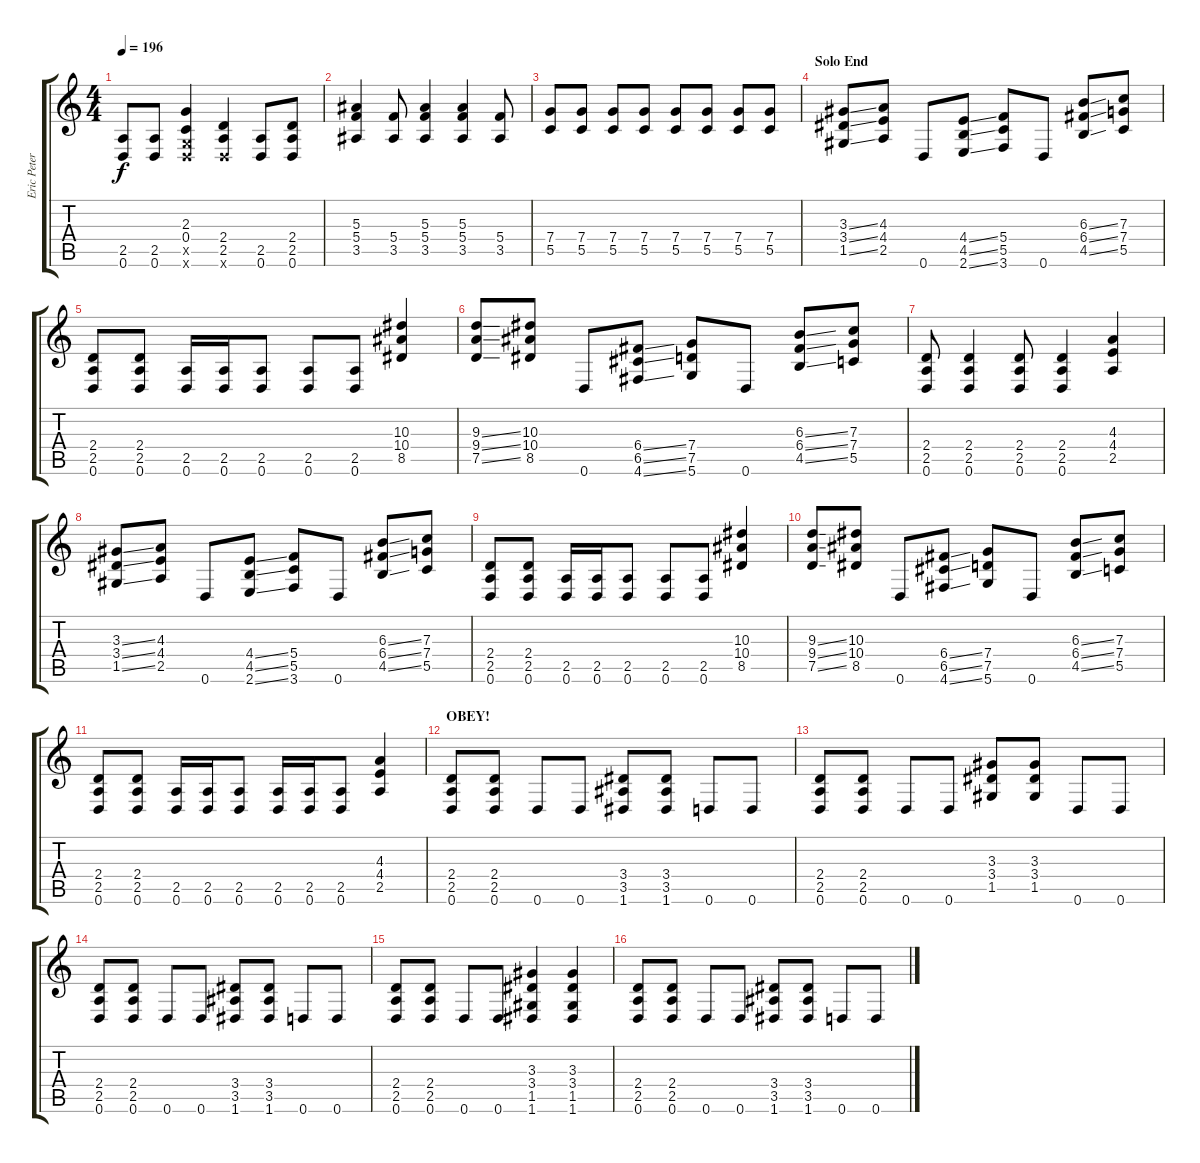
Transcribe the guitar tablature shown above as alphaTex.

\track ("Eric Peterson - Rythm Guitar" "Eric Peter") {instrument overdrivenguitar}
\staff {score tabs}
\tuning (D4 A3 F3 C3 G2 D2) {hide}
\ts (4 4)
\tempo 196
\clef g2
\ks c
(2.5 0.6).8{dy f} (2.5 0.6).8 (2.3 0.4 0.5{x} 0.6{x}).4 (2.4 2.5 0.6{x}).4 (2.5 0.6).8 (2.4 2.5 0.6).8 |
(5.3 5.4 3.5).4 (5.4 3.5).8 (5.3 5.4 3.5).4 (5.3 5.4 3.5).4 (5.4 3.5).8 |
(7.4 5.5).8 (7.4 5.5).8 (7.4 5.5).8 (7.4 5.5).8 (7.4 5.5).8 (7.4 5.5).8 (7.4 5.5).8 (7.4 5.5).8 |
\section ("" "Solo End")
(3.3{ss} 3.4{ss} 1.5{ss}).8 (4.3 4.4 2.5).8 0.6.8 (4.4{ss} 4.5{ss} 2.6{ss}).8 (5.4 5.5 3.6).8 0.6.8 (6.3{ss} 6.4{ss} 4.5{ss}).8 (7.3 7.4 5.5).8 |
(2.4 2.5 0.6).8 (2.4 2.5 0.6).8 (2.5 0.6).16 (2.5 0.6).16 (2.5 0.6).8 (2.5 0.6).8 (2.5 0.6).8 (10.3 10.4 8.5).4 |
(9.3{ss} 9.4{ss} 7.5{ss}).8 (10.3 10.4 8.5).8 0.6.8 (6.4{ss} 6.5{ss} 4.6{ss}).8 (7.4 7.5 5.6).8 0.6.8 (6.3{ss} 6.4{ss} 4.5{ss}).8 (7.3 7.4 5.5).8 |
(2.4 2.5 0.6).8 (2.4 2.5 0.6).4 (2.4 2.5 0.6).8 (2.4 2.5 0.6).4 (4.3 4.4 2.5).4 |
(3.3{ss} 3.4{ss} 1.5{ss}).8 (4.3 4.4 2.5).8 0.6.8 (4.4{ss} 4.5{ss} 2.6{ss}).8 (5.4 5.5 3.6).8 0.6.8 (6.3{ss} 6.4{ss} 4.5{ss}).8 (7.3 7.4 5.5).8 |
(2.4 2.5 0.6).8 (2.4 2.5 0.6).8 (2.5 0.6).16 (2.5 0.6).16 (2.5 0.6).8 (2.5 0.6).8 (2.5 0.6).8 (10.3 10.4 8.5).4 |
(9.3{ss} 9.4{ss} 7.5{ss}).8 (10.3 10.4 8.5).8 0.6.8 (6.4{ss} 6.5{ss} 4.6{ss}).8 (7.4 7.5 5.6).8 0.6.8 (6.3{ss} 6.4{ss} 4.5{ss}).8 (7.3 7.4 5.5).8 |
(2.4 2.5 0.6).8 (2.4 2.5 0.6).8 (2.5 0.6).16 (2.5 0.6).16 (2.5 0.6).8 (2.5 0.6).16 (2.5 0.6).16 (2.5 0.6).8 (4.3 4.4 2.5).4 |
\section ("" "OBEY!")
(2.4 2.5 0.6).8 (2.4 2.5 0.6).8 0.6.8 0.6.8 (3.4 3.5 1.6).8 (3.4 3.5 1.6).8 0.6.8 0.6.8 |
(2.4 2.5 0.6).8 (2.4 2.5 0.6).8 0.6.8 0.6.8 (3.3 3.4 1.5).8 (3.3 3.4 1.5).8 0.6.8 0.6.8 |
(2.4 2.5 0.6).8 (2.4 2.5 0.6).8 0.6.8 0.6.8 (3.4 3.5 1.6).8 (3.4 3.5 1.6).8 0.6.8 0.6.8 |
(2.4 2.5 0.6).8 (2.4 2.5 0.6).8 0.6.8 0.6.8 (3.3 3.4 1.5 1.6).4 (3.3 3.4 1.5 1.6).4 |
(2.4 2.5 0.6).8 (2.4 2.5 0.6).8 0.6.8 0.6.8 (3.4 3.5 1.6).8 (3.4 3.5 1.6).8 0.6.8 0.6.8
